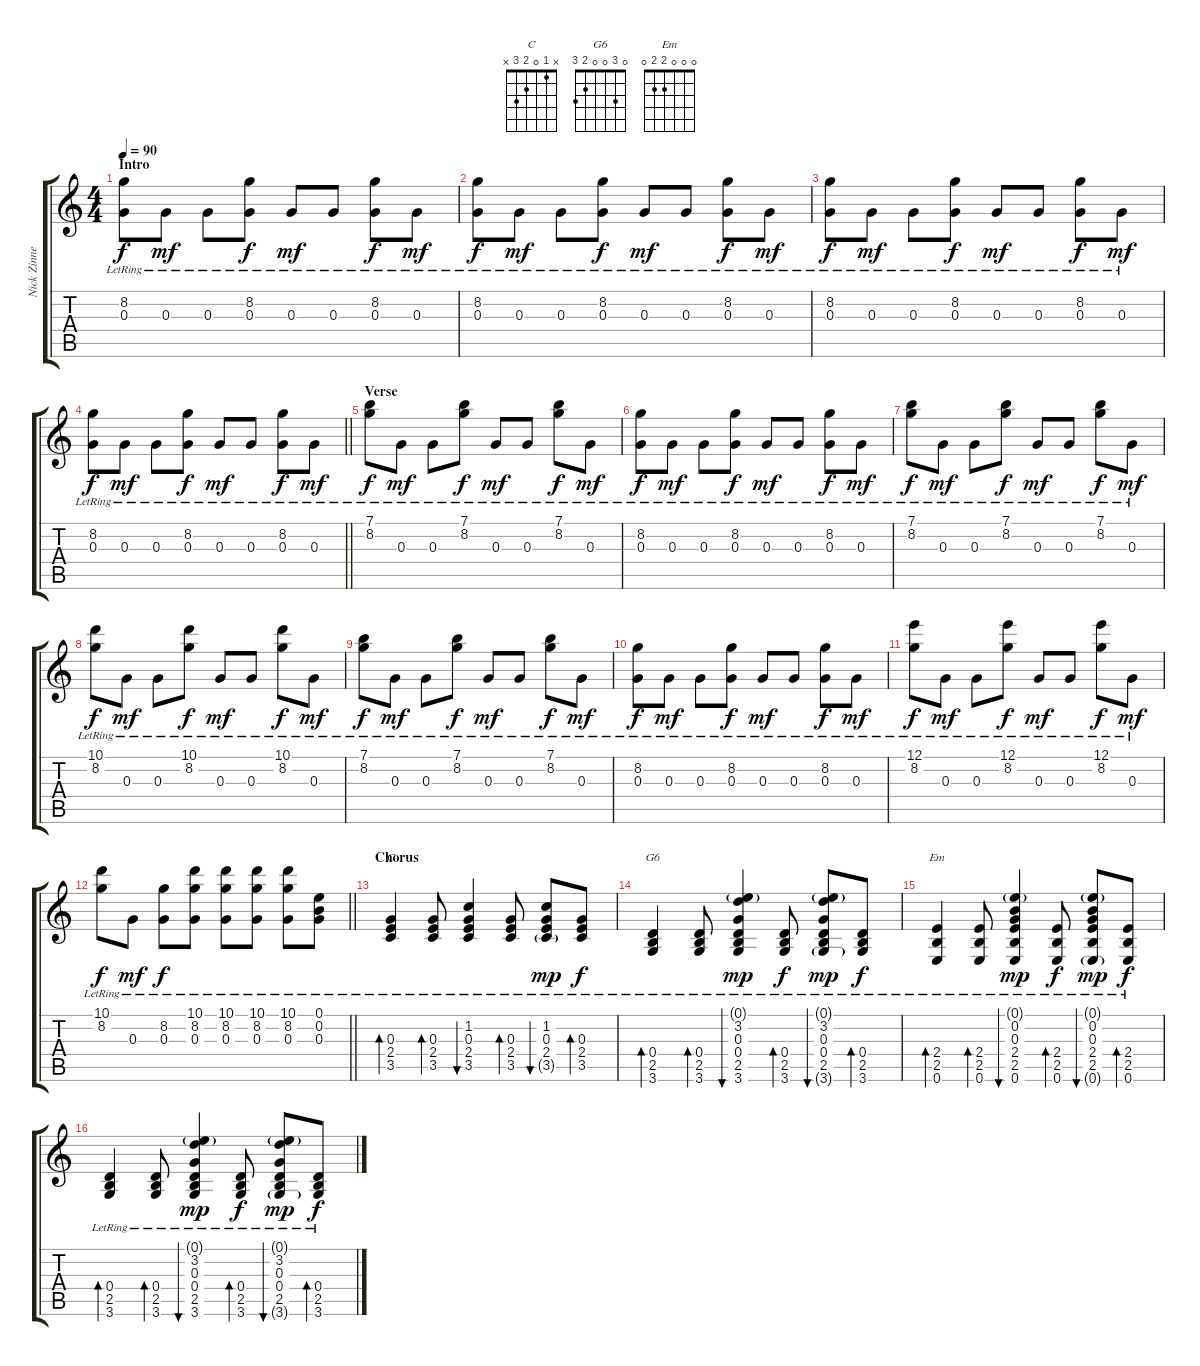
\track ("Nick Zinner - Acoustic Guitar" "Nick Zinne") {instrument acousticguitarsteel}
\staff {score tabs}
\tuning (E4 B3 G3 D3 A2 E2) {hide}
\chord ("C" x 1 0 2 3 x)
\chord ("G6" 0 3 0 0 2 3)
\chord ("Em" 0 0 0 2 2 0)
\ts (4 4)
\section ("" "Intro")
\tempo 90
\clef g2
\ks c
(8.2{lr} 0.3{lr}).8{dy f instrument acousticguitarsteel} 0.3{lr}.8{dy mf} 0.3{lr}.8 (8.2{lr} 0.3{lr}).8{dy f} 0.3{lr}.8{dy mf} 0.3{lr}.8 (8.2{lr} 0.3{lr}).8{dy f} 0.3{lr}.8{dy mf} |
(8.2{lr} 0.3{lr}).8{dy f} 0.3{lr}.8{dy mf} 0.3{lr}.8 (8.2{lr} 0.3{lr}).8{dy f} 0.3{lr}.8{dy mf} 0.3{lr}.8 (8.2{lr} 0.3{lr}).8{dy f} 0.3{lr}.8{dy mf} |
(8.2{lr} 0.3{lr}).8{dy f} 0.3{lr}.8{dy mf} 0.3{lr}.8 (8.2{lr} 0.3{lr}).8{dy f} 0.3{lr}.8{dy mf} 0.3{lr}.8 (8.2{lr} 0.3{lr}).8{dy f} 0.3{lr}.8{dy mf} |
\barLineRight lightlight
(8.2{lr} 0.3{lr}).8{dy f} 0.3{lr}.8{dy mf} 0.3{lr}.8 (8.2{lr} 0.3{lr}).8{dy f} 0.3{lr}.8{dy mf} 0.3{lr}.8 (8.2{lr} 0.3{lr}).8{dy f} 0.3{lr}.8{dy mf} |
\section ("" "Verse")
(7.1{lr} 8.2{lr}).8{dy f} 0.3{lr}.8{dy mf} 0.3{lr}.8 (7.1{lr} 8.2{lr}).8{dy f} 0.3{lr}.8{dy mf} 0.3{lr}.8 (7.1{lr} 8.2{lr}).8{dy f} 0.3{lr}.8{dy mf} |
(8.2{lr} 0.3{lr}).8{dy f} 0.3{lr}.8{dy mf} 0.3{lr}.8 (8.2{lr} 0.3{lr}).8{dy f} 0.3{lr}.8{dy mf} 0.3{lr}.8 (8.2{lr} 0.3{lr}).8{dy f} 0.3{lr}.8{dy mf} |
(7.1{lr} 8.2{lr}).8{dy f} 0.3{lr}.8{dy mf} 0.3{lr}.8 (7.1{lr} 8.2{lr}).8{dy f} 0.3{lr}.8{dy mf} 0.3{lr}.8 (7.1{lr} 8.2{lr}).8{dy f} 0.3{lr}.8{dy mf} |
(10.1{lr} 8.2{lr}).8{dy f} 0.3{lr}.8{dy mf} 0.3{lr}.8 (10.1{lr} 8.2{lr}).8{dy f} 0.3{lr}.8{dy mf} 0.3{lr}.8 (10.1{lr} 8.2{lr}).8{dy f} 0.3{lr}.8{dy mf} |
(7.1{lr} 8.2{lr}).8{dy f} 0.3{lr}.8{dy mf} 0.3{lr}.8 (7.1{lr} 8.2{lr}).8{dy f} 0.3{lr}.8{dy mf} 0.3{lr}.8 (7.1{lr} 8.2{lr}).8{dy f} 0.3{lr}.8{dy mf} |
(8.2{lr} 0.3{lr}).8{dy f} 0.3{lr}.8{dy mf} 0.3{lr}.8 (8.2{lr} 0.3{lr}).8{dy f} 0.3{lr}.8{dy mf} 0.3{lr}.8 (8.2{lr} 0.3{lr}).8{dy f} 0.3{lr}.8{dy mf} |
(12.1{lr} 8.2{lr}).8{dy f} 0.3{lr}.8{dy mf} 0.3{lr}.8 (12.1{lr} 8.2{lr}).8{dy f} 0.3{lr}.8{dy mf} 0.3{lr}.8 (12.1{lr} 8.2{lr}).8{dy f} 0.3{lr}.8{dy mf} |
\barLineRight lightlight
(10.1{lr} 8.2{lr}).8{dy f} 0.3{lr}.8{dy mf} (8.2{lr} 0.3{lr}).8{dy f} (10.1{lr} 8.2{lr} 0.3{lr}).8 (10.1{lr} 8.2{lr} 0.3{lr}).8 (10.1{lr} 8.2{lr} 0.3{lr}).8 (10.1{lr} 8.2{lr} 0.3{lr}).8 (0.1{lr} 0.2{lr} 0.3{lr}).8 |
\section ("" "Chorus")
(0.3{lr} 2.4{lr} 3.5{lr}).4{bd 30 ch "C"} (0.3{lr} 2.4{lr} 3.5{lr}).8{bd 30} (1.2{lr} 0.3{lr} 2.4{lr} 3.5{lr}).4{bu 30} (0.3{lr} 2.4{lr} 3.5{lr}).8{bd 30} (1.2{lr} 0.3{lr} 2.4{lr} 3.5{g lr}).8{bu 30 dy mp} (0.3{lr} 2.4{lr} 3.5{lr}).8{bd 30 dy f} |
(0.4{lr} 2.5{lr} 3.6{lr}).4{bd 30 ch "G6"} (0.4{lr} 2.5{lr} 3.6{lr}).8{bd 30} (0.1{g lr} 3.2{lr} 0.3{lr} 0.4{lr} 2.5{lr} 3.6{lr}).4{bu 30 dy mp} (0.4{lr} 2.5{lr} 3.6{lr}).8{bd 30 dy f} (0.1{g lr} 3.2{lr} 0.3{lr} 0.4{lr} 2.5{lr} 3.6{g lr}).8{bu 30 dy mp} (0.4{lr} 2.5{lr} 3.6{lr}).8{bd 30 dy f} |
(2.4{lr} 2.5{lr} 0.6{lr}).4{bd 30 ch "Em"} (2.4{lr} 2.5{lr} 0.6{lr}).8{bd 30} (0.1{g lr} 0.2{lr} 0.3{lr} 2.4{lr} 2.5{lr} 0.6{lr}).4{bu 30 dy mp} (2.4{lr} 2.5{lr} 0.6{lr}).8{bd 30 dy f} (0.1{g lr} 0.2{lr} 0.3{lr} 2.4{lr} 2.5{lr} 0.6{g lr}).8{bu 30 dy mp} (2.4{lr} 2.5{lr} 0.6{lr}).8{bd 30 dy f} |
(0.4{lr} 2.5{lr} 3.6{lr}).4{bd 30} (0.4{lr} 2.5{lr} 3.6{lr}).8{bd 30} (0.1{g lr} 3.2{lr} 0.3{lr} 0.4{lr} 2.5{lr} 3.6{lr}).4{bu 30 dy mp} (0.4{lr} 2.5{lr} 3.6{lr}).8{bd 30 dy f} (0.1{g lr} 3.2{lr} 0.3{lr} 0.4{lr} 2.5{lr} 3.6{g lr}).8{bu 30 dy mp} (0.4{lr} 2.5{lr} 3.6{lr}).8{bd 30 dy f}
